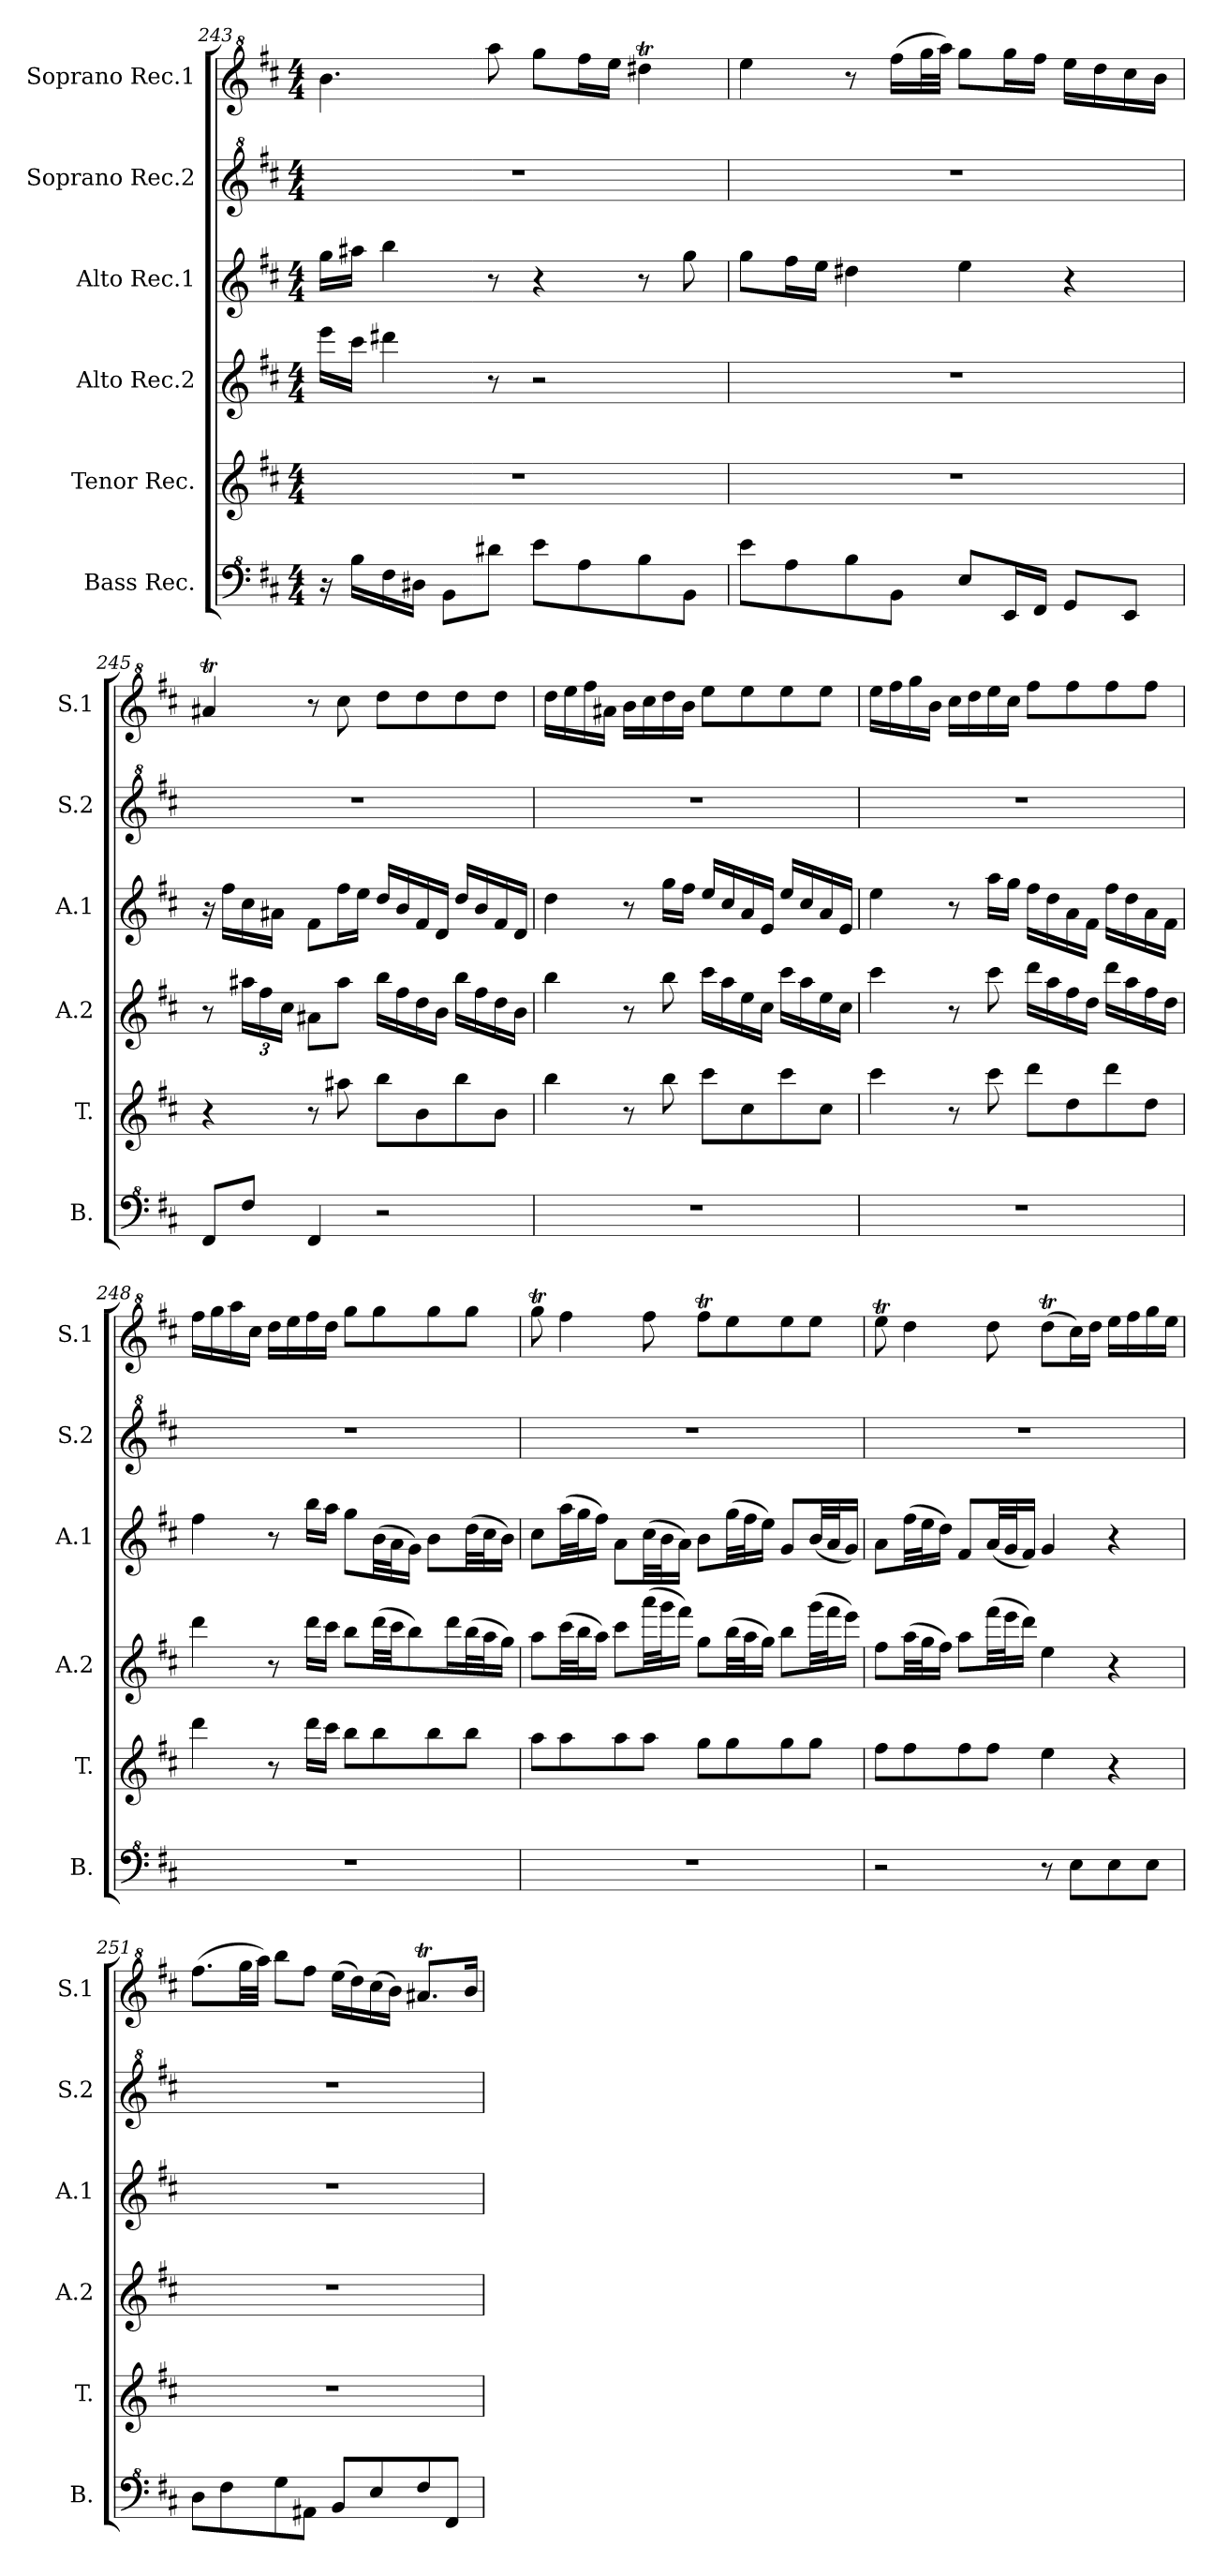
**kern	**kern	**kern	**kern	**kern	**kern
*part6	*part5	*part4	*part3	*part2	*part1
*staff6	*staff5	*staff4	*staff3	*staff2	*staff1
*I"Bass Rec.	*I"Tenor Rec.	*I"Alto Rec.2	*I"Alto Rec.1	*I"Soprano Rec.2	*I"Soprano Rec.1
*I'B.	*I'T.	*I'A.2	*I'A.1	*I'S.2	*I'S.1
*clefF^4	*clefG2	*clefG2	*clefG2	*clefG^2	*clefG^2
*k[f#c#]	*k[f#c#]	*k[f#c#]	*k[f#c#]	*k[f#c#]	*k[f#c#]
*D:	*D:	*D:	*D:	*D:	*D:
*M4/4	*M4/4	*M4/4	*M4/4	*M4/4	*M4/4
=243	=243	=243	=243	=243	=243
16r	1r	16eee\LL	16gg\LL	1r	4.bb\
16b\LL	.	16ccc#\JJ	16aa#X\JJ	.	.
16f#\	.	4ddd#X\	4bb\	.	.
16d#X\JJ	.	.	.	.	.
8B\L	.	.	.	.	.
8dd#X\J	.	8r	8r	.	8aaa\
8ee\L	.	2r	4r	.	8ggg\L
8a\	.	.	.	.	16fff#\L
.	.	.	.	.	16eee\JJ
8b\	.	.	8r	.	4ddd#Xt\
8B\J	.	.	8gg\	.	.
=244	=244	=244	=244	=244	=244
8ee\L	1r	1r	8gg\L	1r	4eee\
8a\	.	.	16ff#\L	.	.
.	.	.	16ee\JJ	.	.
8b\	.	.	4dd#X\	.	8r
8B\J	.	.	.	.	(>16fff#\LL
.	.	.	.	.	32ggg\L
.	.	.	.	.	32aaa\JJJ)
8e/L	.	.	4ee\	.	8ggg\L
16E/L	.	.	.	.	16ggg\L
16F#/JJ	.	.	.	.	16fff#\JJ
8G/L	.	.	4r	.	16eee\LL
.	.	.	.	.	16ddd\
8E/J	.	.	.	.	16ccc#\
.	.	.	.	.	16bb\JJ
!!LO:LB:g=z
=245	=245	=245	=245	=245	=245
8F#/L	4r	8r	16r	1r	4aa#Xt/
.	.	.	16ff#\LL	.	.
*	*	*Xbrackettup	*	*	*
8f#/J	.	24aa#X\LL	16cc#\	.	.
.	.	24ff#\	.	.	.
.	.	.	16a#X\JJ	.	.
.	.	24cc#\JJ	.	.	.
4F#/	8r	8a#X\L	8f#\L	.	8r
.	8aa#X\	8aa#\J	16ff#\L	.	8ccc#\
.	.	.	16ee\JJ	.	.
2r	8bb\L	16bb\LL	16dd/LL	.	8ddd\L
.	.	16ff#\	16b/	.	.
.	8b\	16dd\	16f#/	.	8ddd\
.	.	16b\JJ	16d/JJ	.	.
.	8bb\	16bb\LL	16dd/LL	.	8ddd\
.	.	16ff#\	16b/	.	.
.	8b\J	16dd\	16f#/	.	8ddd\J
.	.	16b\JJ	16d/JJ	.	.
=246	=246	=246	=246	=246	=246
1r	4bb\	4bb\	4dd\	1r	16ddd\LL
.	.	.	.	.	16eee\
.	.	.	.	.	16fff#\
.	.	.	.	.	16aa#X\JJ
.	8r	8r	8r	.	16bb\LL
.	.	.	.	.	16ccc#\
.	8bb\	8bb\	16gg\LL	.	16ddd\
.	.	.	16ff#\JJ	.	16bb\JJ
.	8ccc#\L	16ccc#\LL	16ee/LL	.	8eee\L
.	.	16aa\	16cc#/	.	.
.	8cc#\	16ee\	16a/	.	8eee\
.	.	16cc#\JJ	16e/JJ	.	.
.	8ccc#\	16ccc#\LL	16ee/LL	.	8eee\
.	.	16aa\	16cc#/	.	.
.	8cc#\J	16ee\	16a/	.	8eee\J
.	.	16cc#\JJ	16e/JJ	.	.
=247	=247	=247	=247	=247	=247
1r	4ccc#\	4ccc#\	4ee\	1r	16eee\LL
.	.	.	.	.	16fff#\
.	.	.	.	.	16ggg\
.	.	.	.	.	16bb\JJ
.	8r	8r	8r	.	16ccc#\LL
.	.	.	.	.	16ddd\
.	8ccc#\	8ccc#\	16aa\LL	.	16eee\
.	.	.	16gg\JJ	.	16ccc#\JJ
.	8ddd\L	16ddd\LL	16ff#\LL	.	8fff#\L
.	.	16aa\	16dd\	.	.
.	8dd\	16ff#\	16a\	.	8fff#\
.	.	16dd\JJ	16f#\JJ	.	.
.	8ddd\	16ddd\LL	16ff#\LL	.	8fff#\
.	.	16aa\	16dd\	.	.
.	8dd\J	16ff#\	16a\	.	8fff#\J
.	.	16dd\JJ	16f#\JJ	.	.
=248	=248	=248	=248	=248	=248
1r	4ddd\	4ddd\	4ff#\	1r	16fff#\LL
.	.	.	.	.	16ggg\
.	.	.	.	.	16aaa\
.	.	.	.	.	16ccc#\JJ
.	8r	8r	8r	.	16ddd\LL
.	.	.	.	.	16eee\
.	16ddd\LL	16ddd\LL	16bb\LL	.	16fff#\
.	16ccc#\JJ	16ccc#\JJ	16aa\JJ	.	16ddd\JJ
.	8bb\L	8bb\L	8gg\L	.	8ggg\L
.	8bb\	(>32ddd\LL	(>32b\LL	.	8ggg\
.	.	32ccc#\JJ	32a\J	.	.
.	.	8bb\)	16g\JJ)	.	.
.	8bb\	.	8b\L	.	8ggg\
.	.	16ddd\L	.	.	.
.	8bb\J	(>32bb\L	(>32dd\LL	.	8ggg\J
.	.	32aa\J	32cc#\J	.	.
.	.	16gg\JJ)	16b\JJ)	.	.
!!LO:LB:g=z
=249	=249	=249	=249	=249	=249
1r	8aa\L	8aa\L	8cc#\L	1r	8gggT\
.	8aa\	(>32ccc#\LL	(>32aa\LL	.	4fff#\
.	.	32bb\J	32gg\J	.	.
.	.	16aa\JJ)	16ff#\JJ)	.	.
.	8aa\	8ccc#\L	8a\L	.	.
.	8aa\J	(>32aaa\LL	(32cc#\LL	.	8fff#\
.	.	32ggg\J	32b\J	.	.
.	.	16fff#\JJ)	16a\JJ)	.	.
.	8gg\L	8gg\L	8b\L	.	8fff#t\L
.	8gg\	(>32bb\LL	(>32gg\LL	.	8eee\
.	.	32aa\J	32ff#\J	.	.
.	.	16gg\JJ)	16ee\JJ)	.	.
.	8gg\	8bb\L	8g/L	.	8eee\
.	8gg\J	(>32ggg\LL	(32b/LL	.	8eee\J
.	.	32fff#\J	32a/J	.	.
.	.	16eee\JJ)	16g/JJ)	.	.
=250	=250	=250	=250	=250	=250
2r	8ff#\L	8ff#\L	8a\L	1r	8eeeT\
.	8ff#\	(>32aa\LL	(>32ff#\LL	.	4ddd\
.	.	32gg\J	32ee\J	.	.
.	.	16ff#\JJ)	16dd\JJ)	.	.
.	8ff#\	8aa\L	8f#/L	.	.
.	8ff#\J	(>32fff#\LL	(32a/LL	.	8ddd\
.	.	32eee\J	32g/J	.	.
.	.	16ddd\JJ)	16f#/JJ)	.	.
8r	4ee\	4ee\	4g/	.	(>8dddT\L
8e\L	.	.	.	.	16ccc#\L)
.	.	.	.	.	16ddd\JJ
8e\	4r	4r	4r	.	16eee\LL
.	.	.	.	.	16fff#\
8e\J	.	.	.	.	16ggg\
.	.	.	.	.	16eee\JJ
=251	=251	=251	=251	=251	=251
8d\L	1r	1r	1r	1r	(>8.fff#\L
8f#\	.	.	.	.	.
.	.	.	.	.	32ggg\LL
.	.	.	.	.	32aaa\JJJ)
8g\	.	.	.	.	8bbb\L
8A#X\J	.	.	.	.	8fff#\J
8B/L	.	.	.	.	(>16eee\LL
.	.	.	.	.	16ddd\)
8e/	.	.	.	.	(>16ccc#\
.	.	.	.	.	16bb\JJ)
8f#/	.	.	.	.	8.aa#Xt/L
8F#/J	.	.	.	.	.
.	.	.	.	.	16bb/Jk
=	=	=	=	=	=
*-	*-	*-	*-	*-	*-
